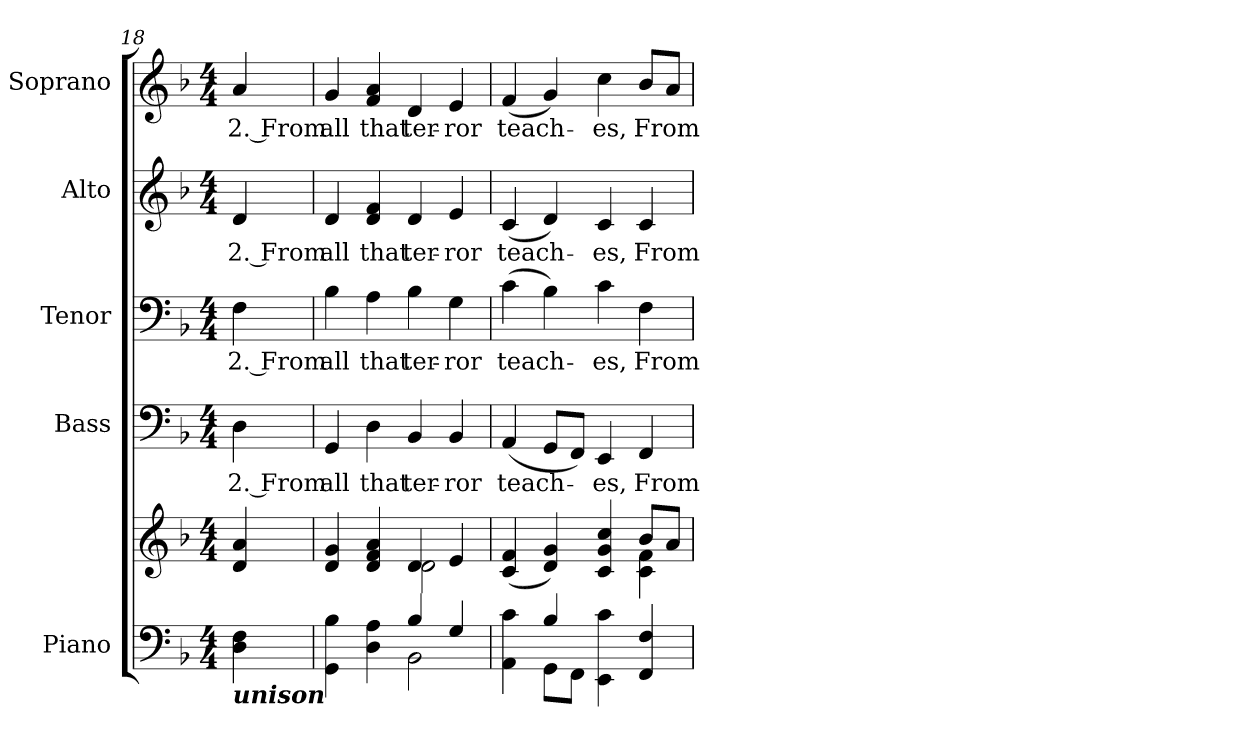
**kern	**kern	**kern	**text	**kern	**text	**kern	**text	**kern	**text
*part5	*part5	*part4	*part4	*part3	*part3	*part2	*part2	*part1	*part1
*staff6	*staff5	*staff4	*staff4	*staff3	*staff3	*staff2	*staff2	*staff1	*staff1
*I"Piano	*	*I"Bass	*	*I"Tenor	*	*I"Alto	*	*I"Soprano	*
*I'Pno.	*	*I'B.	*	*I'T.	*	*I'A.	*	*I'S.	*
*clefF4	*clefG2	*clefF4	*	*clefF4	*	*clefG2	*	*clefG2	*
*k[b-]	*k[b-]	*k[b-]	*	*k[b-]	*	*k[b-]	*	*k[b-]	*
*F:	*F:	*F:	*	*F:	*	*F:	*	*F:	*
*M4/4	*M4/4	*M4/4	*	*M4/4	*	*M4/4	*	*M4/4	*
=18	=18	=18	=18	=18	=18	=18	=18	=18	=18
!	!	!	!LO:LY:b:color=#000000	!	!	!	!	!	!
!	!	!	!	!	!LO:LY:b:color=#000000	!	!	!	!
!	!	!	!	!	!	!	!LO:LY:b:color=#000000	!	!
!LO:TX:b:Bi:t=unison	!	!	!	!	!	!	!	!	!
!	!	!	!	!	!	!	!	!	!LO:LY:b:color=#000000
4Di\ 4Fi	4di/ 4ai	4Di\	2. From	4Fi\	2. From	4di/	2. From	4ai/	2. From
=19	=19	=19	=19	=19	=19	=19	=19	=19	=19
*^	*^	*	*	*	*	*	*	*	*
!	!	!	!	!	!LO:LY:b:color=#000000	!	!	!	!	!	!
!	!	!	!	!	!	!	!LO:LY:b:color=#000000	!	!	!	!
!	!	!	!	!	!	!	!	!	!LO:LY:b:color=#000000	!	!
!	!	!	!	!	!	!	!	!	!	!	!LO:LY:b:color=#000000
4GGi\ 4B-i	2ryy	4di/ 4gi	2ryy	4GGi/	all	4B-i\	all	4di/	all	4gi/	all
!	!	!	!	!	!LO:LY:b:color=#000000	!	!	!	!	!	!
!	!	!	!	!	!	!	!LO:LY:b:color=#000000	!	!	!	!
!	!	!	!	!	!	!	!	!	!LO:LY:b:color=#000000	!	!
!	!	!	!	!	!	!	!	!	!	!	!LO:LY:b:color=#000000
4Di\ 4Ai	.	4di/ 4fi 4ai	.	4Di\	that	4Ai\	that	4di/ 4fi	that	4fi/ 4ai	that
!	!	!	!	!	!LO:LY:b:color=#000000	!	!	!	!	!	!
!	!	!	!	!	!	!	!LO:LY:b:color=#000000	!	!	!	!
!	!	!	!	!	!	!	!	!	!LO:LY:b:color=#000000	!	!
!	!	!	!	!	!	!	!	!	!	!	!LO:LY:b:color=#000000
4B-i/	2BB-i\	4di/	2di\	4BB-i/	ter-	4B-i\	ter-	4di/	ter-	4di/	ter-
!	!	!	!	!	!LO:LY:b:color=#000000	!	!	!	!	!	!
!	!	!	!	!	!	!	!LO:LY:b:color=#000000	!	!	!	!
!	!	!	!	!	!	!	!	!	!LO:LY:b:color=#000000	!	!
!	!	!	!	!	!	!	!	!	!	!	!LO:LY:b:color=#000000
4Gi/	.	4ei/	.	4BB-i/	-ror	4Gi\	-ror	4ei/	-ror	4ei/	-ror
=20	=20	=20	=20	=20	=20	=20	=20	=20	=20	=20	=20
!	!	!	!	!	!LO:LY:b:color=#000000	!	!	!	!	!	!
!	!	!	!	!	!	!	!LO:LY:b:color=#000000	!	!	!	!
!	!	!	!	!	!	!	!	!	!LO:LY:b:color=#000000	!	!
!	!	!	!	!	!	!	!	!	!	!	!LO:LY:b:color=#000000
4AAi\ 4ci	4ryy	(4ci/ 4fi	2ryy	(4AAi/	teach-	(4ci\	teach-	(4ci/	teach-	(4fi/	teach-
4B-i/	8GGi\L	4di/ 4gi)	.	8GGi/L	.	4B-i\)	.	4di/)	.	4gi/)	.
.	8FFi\J	.	.	8FFi/J)	.	.	.	.	.	.	.
!	!	!	!	!	!LO:LY:b:color=#000000	!	!	!	!	!	!
!	!	!	!	!	!	!	!LO:LY:b:color=#000000	!	!	!	!
!	!	!	!	!	!	!	!	!	!LO:LY:b:color=#000000	!	!
!	!	!	!	!	!	!	!	!	!	!	!LO:LY:b:color=#000000
4EEi\ 4ci	2ryy	4ci/ 4gi 4cci	4ryy	4EEi/	-es,	4ci\	-es,	4ci/	-es,	4cci\	-es,
!	!	!	!	!	!LO:LY:b:color=#000000	!	!	!	!	!	!
!	!	!	!	!	!	!	!LO:LY:b:color=#000000	!	!	!	!
!	!	!	!	!	!	!	!	!	!LO:LY:b:color=#000000	!	!
!	!	!	!	!	!	!	!	!	!	!	!LO:LY:b:color=#000000
4FFi/ 4Fi	.	8b-i/L	4ci\ 4fi	4FFi/	From	4Fi\	From	4ci/	From	8b-i/L	From
.	.	8ai/J	.	.	.	.	.	.	.	8ai/J	.
*v	*v	*	*	*	*	*	*	*	*	*	*
*	*v	*v	*	*	*	*	*	*	*	*
=	=	=	=	=	=	=	=	=	=
*-	*-	*-	*-	*-	*-	*-	*-	*-	*-
